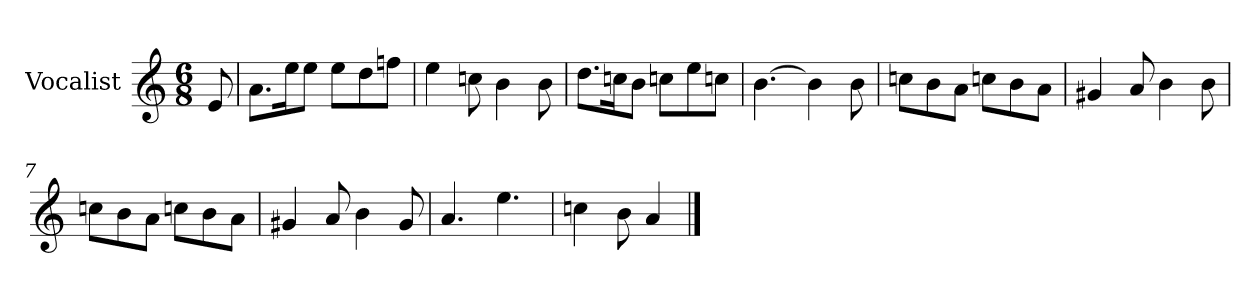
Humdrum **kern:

**kern
*part1
*staff1
*I"Vocalist
*k[]
*a:
*M6/8
=
8e
=1
8.aL
16eeK
8eeJ
8eeL
8dd
8ffnJ
=2
4ee
8ccn
4b
8b
=3
8.ddL
16ccnK
8bJ
8ccnL
8ee
8ccnJ
=4
[4.b
4b]
8b
=5
8ccnL
8b
8aJ
8ccnL
8b
8aJ
=6
4g#X
8a
4b
8b
=7
8ccnL
8b
8aJ
8ccnL
8b
8aJ
=8
4g#X
8a
4b
8g#
=9
4.a
4.ee
=10
4ccn
8b
4a
==
*-
